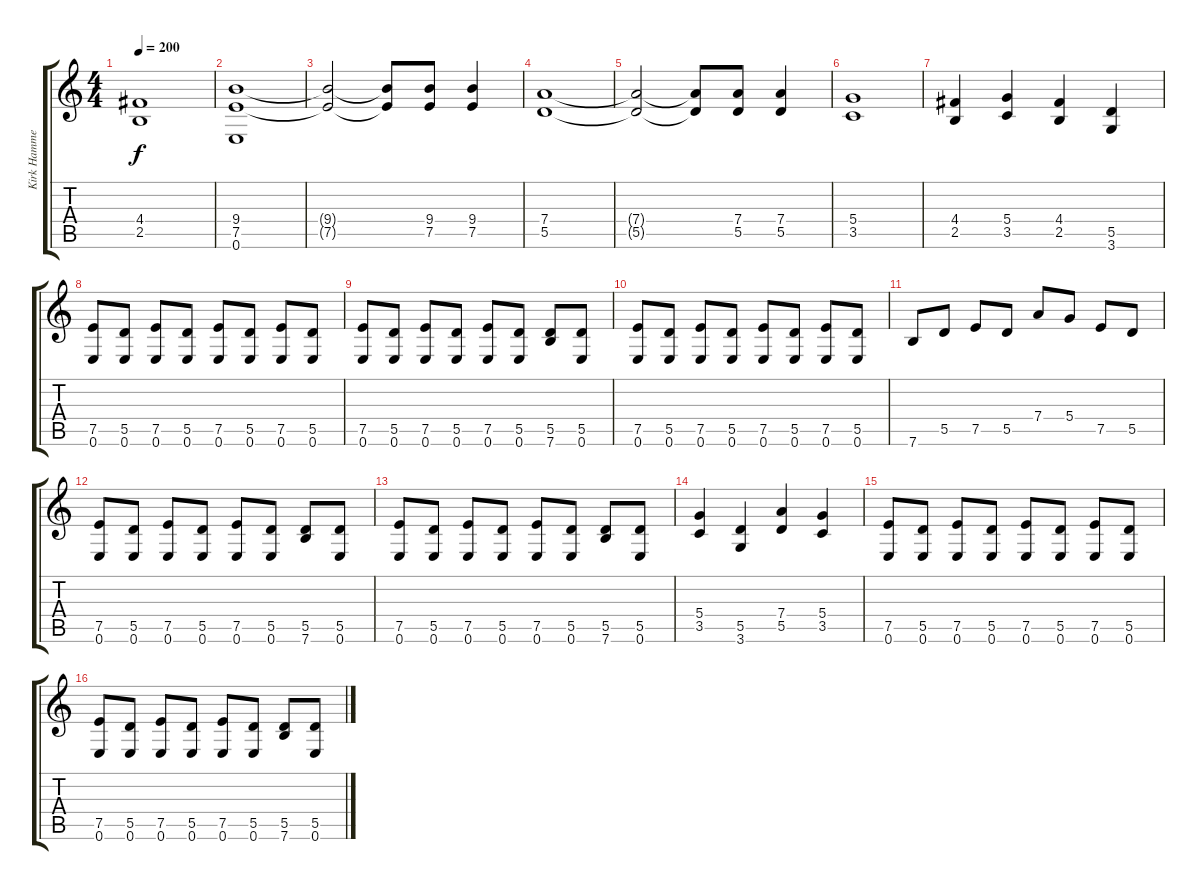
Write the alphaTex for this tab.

\track ("Kirk Hammet" "Kirk Hamme") {instrument distortionguitar}
\staff {score tabs}
\tuning (E4 B3 G3 D3 A2 E2) {hide}
\ts (4 4)
\tempo 200
\clef g2
\ks c
(4.4 2.5).1{dy f} |
(9.4 7.5 0.6).1 |
(9.4{t} 7.5{t}).2 (9.4{t} 7.5{t}).8 (9.4 7.5).8 (9.4 7.5).4 |
(7.4 5.5).1 |
(7.4{t} 5.5{t}).2 (7.4{t} 5.5{t}).8 (7.4 5.5).8 (7.4 5.5).4 |
(5.4 3.5).1 |
(4.4 2.5).4 (5.4 3.5).4 (4.4 2.5).4 (5.5 3.6).4 |
(7.5 0.6).8 (5.5 0.6).8 (7.5 0.6).8 (5.5 0.6).8 (7.5 0.6).8 (5.5 0.6).8 (7.5 0.6).8 (5.5 0.6).8 |
(7.5 0.6).8 (5.5 0.6).8 (7.5 0.6).8 (5.5 0.6).8 (7.5 0.6).8 (5.5 0.6).8 (5.5 7.6).8 (5.5 0.6).8 |
(7.5 0.6).8 (5.5 0.6).8 (7.5 0.6).8 (5.5 0.6).8 (7.5 0.6).8 (5.5 0.6).8 (7.5 0.6).8 (5.5 0.6).8 |
7.6.8 5.5.8 7.5.8 5.5.8 7.4.8 5.4.8 7.5.8 5.5.8 |
(7.5 0.6).8 (5.5 0.6).8 (7.5 0.6).8 (5.5 0.6).8 (7.5 0.6).8 (5.5 0.6).8 (5.5 7.6).8 (5.5 0.6).8 |
(7.5 0.6).8 (5.5 0.6).8 (7.5 0.6).8 (5.5 0.6).8 (7.5 0.6).8 (5.5 0.6).8 (5.5 7.6).8 (5.5 0.6).8 |
(5.4 3.5).4 (5.5 3.6).4 (7.4 5.5).4 (5.4 3.5).4 |
(7.5 0.6).8 (5.5 0.6).8 (7.5 0.6).8 (5.5 0.6).8 (7.5 0.6).8 (5.5 0.6).8 (7.5 0.6).8 (5.5 0.6).8 |
(7.5 0.6).8 (5.5 0.6).8 (7.5 0.6).8 (5.5 0.6).8 (7.5 0.6).8 (5.5 0.6).8 (5.5 7.6).8 (5.5 0.6).8
